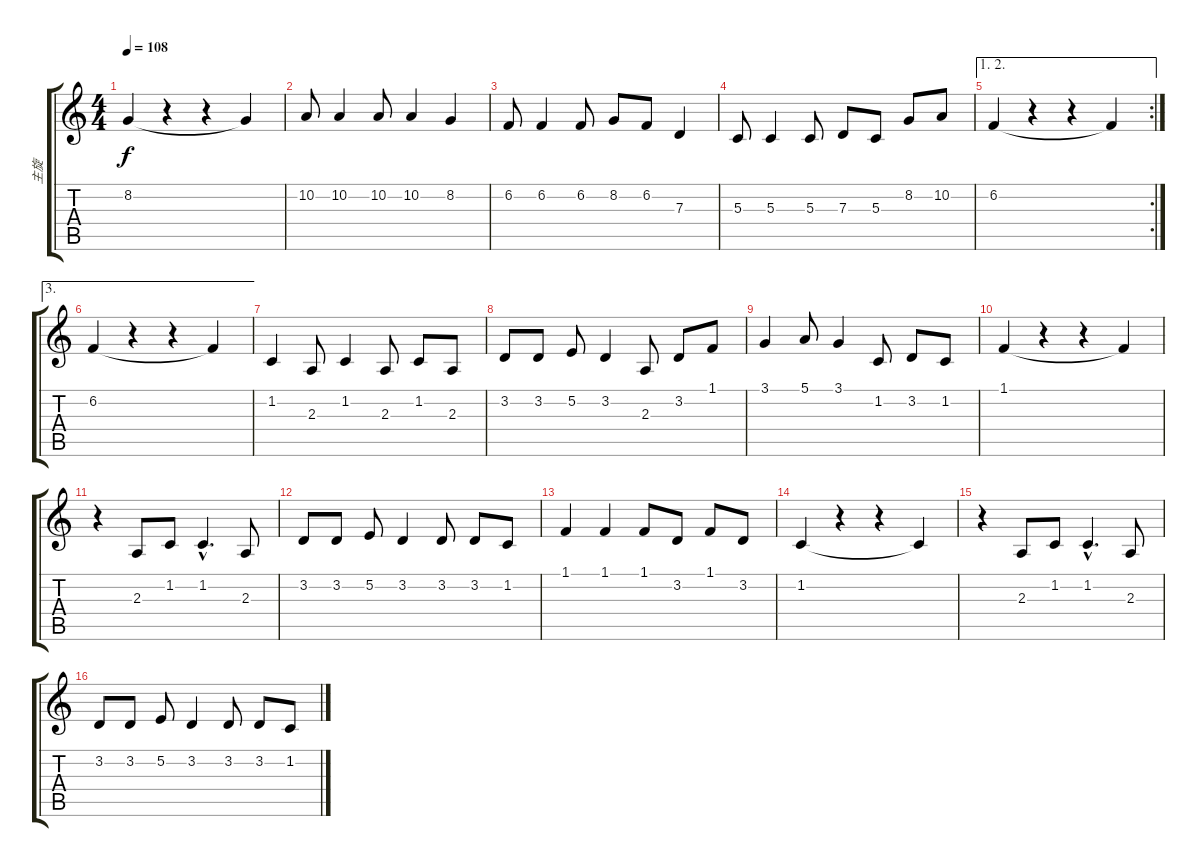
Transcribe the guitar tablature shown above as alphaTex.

\track ("主旋" "主旋") {instrument musicbox}
\staff {score tabs}
\tuning (E4 B3 G3 D3 A2 E2) {hide}
\ts (4 4)
\tempo 108
\clef g2
\ks c
8.2.4{dy f} r.4 r.4 8.2{t}.4 |
10.2.8 10.2.4 10.2.8 10.2.4 8.2.4 |
6.2.8 6.2.4 6.2.8 8.2.8 6.2.8 7.3.4 |
5.3.8 5.3.4 5.3.8 7.3.8 5.3.8 8.2.8 10.2.8 |
\ae (1 2)
\rc 2
6.2.4 r.4 r.4 6.2{t}.4 |
\ae 3
6.2.4 r.4 r.4 6.2{t}.4 |
1.2.4 2.3.8 1.2.4 2.3.8 1.2.8 2.3.8 |
3.2.8 3.2.8 5.2.8 3.2.4 2.3.8 3.2.8 1.1.8 |
3.1.4 5.1.8 3.1.4 1.2.8 3.2.8 1.2.8 |
1.1.4 r.4 r.4 1.1{t}.4 |
r.4 2.3.8 1.2.8 1.2{hac}.4{d} 2.3.8 |
3.2.8 3.2.8 5.2.8 3.2.4 3.2.8 3.2.8 1.2.8 |
1.1.4 1.1.4 1.1.8 3.2.8 1.1.8 3.2.8 |
1.2.4 r.4 r.4 1.2{t}.4 |
r.4 2.3.8 1.2.8 1.2{hac}.4{d} 2.3.8 |
3.2.8 3.2.8 5.2.8 3.2.4 3.2.8 3.2.8 1.2.8
